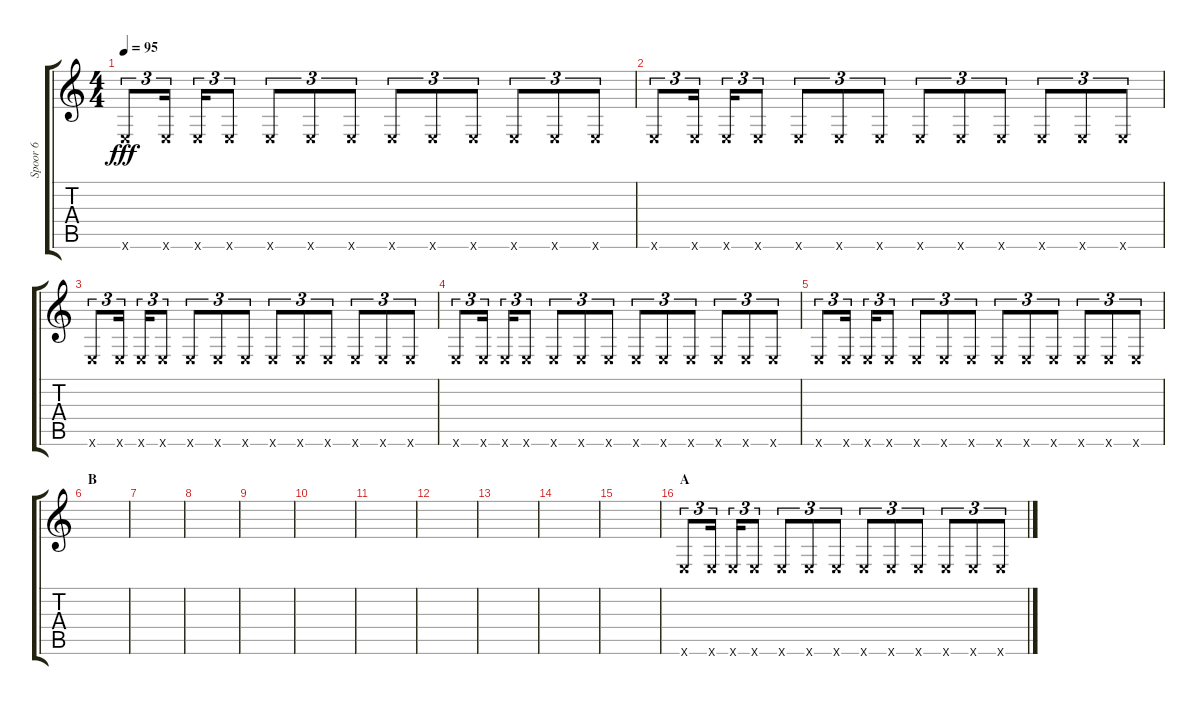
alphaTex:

\track ("Spoor 6" "Spoor 6") {instrument overdrivenguitar}
\staff {score tabs}
\tuning (E4 B3 G3 D3 A2 E2) {hide}
\ts (4 4)
\tempo 95
\clef g2
\ks c
0.6{x}.8{tu (3 2) dy fff} 0.6{x}.16{tu (3 2)} 0.6{x}.16{tu (3 2)} 0.6{x}.8{tu (3 2)} 0.6{x}.8{tu (3 2)} 0.6{x}.8{tu (3 2)} 0.6{x}.8{tu (3 2)} 0.6{x}.8{tu (3 2)} 0.6{x}.8{tu (3 2)} 0.6{x}.8{tu (3 2)} 0.6{x}.8{tu (3 2)} 0.6{x}.8{tu (3 2)} 0.6{x}.8{tu (3 2)} |
0.6{x}.8{tu (3 2)} 0.6{x}.16{tu (3 2)} 0.6{x}.16{tu (3 2)} 0.6{x}.8{tu (3 2)} 0.6{x}.8{tu (3 2)} 0.6{x}.8{tu (3 2)} 0.6{x}.8{tu (3 2)} 0.6{x}.8{tu (3 2)} 0.6{x}.8{tu (3 2)} 0.6{x}.8{tu (3 2)} 0.6{x}.8{tu (3 2)} 0.6{x}.8{tu (3 2)} 0.6{x}.8{tu (3 2)} |
0.6{x}.8{tu (3 2)} 0.6{x}.16{tu (3 2)} 0.6{x}.16{tu (3 2)} 0.6{x}.8{tu (3 2)} 0.6{x}.8{tu (3 2)} 0.6{x}.8{tu (3 2)} 0.6{x}.8{tu (3 2)} 0.6{x}.8{tu (3 2)} 0.6{x}.8{tu (3 2)} 0.6{x}.8{tu (3 2)} 0.6{x}.8{tu (3 2)} 0.6{x}.8{tu (3 2)} 0.6{x}.8{tu (3 2)} |
0.6{x}.8{tu (3 2)} 0.6{x}.16{tu (3 2)} 0.6{x}.16{tu (3 2)} 0.6{x}.8{tu (3 2)} 0.6{x}.8{tu (3 2)} 0.6{x}.8{tu (3 2)} 0.6{x}.8{tu (3 2)} 0.6{x}.8{tu (3 2)} 0.6{x}.8{tu (3 2)} 0.6{x}.8{tu (3 2)} 0.6{x}.8{tu (3 2)} 0.6{x}.8{tu (3 2)} 0.6{x}.8{tu (3 2)} |
0.6{x}.8{tu (3 2)} 0.6{x}.16{tu (3 2)} 0.6{x}.16{tu (3 2)} 0.6{x}.8{tu (3 2)} 0.6{x}.8{tu (3 2)} 0.6{x}.8{tu (3 2)} 0.6{x}.8{tu (3 2)} 0.6{x}.8{tu (3 2)} 0.6{x}.8{tu (3 2)} 0.6{x}.8{tu (3 2)} 0.6{x}.8{tu (3 2)} 0.6{x}.8{tu (3 2)} 0.6{x}.8{tu (3 2)} |
\section ("" "B")
|
|
|
|
|
|
|
|
|
|
\section ("" "A")
0.6{x}.8{tu (3 2)} 0.6{x}.16{tu (3 2)} 0.6{x}.16{tu (3 2)} 0.6{x}.8{tu (3 2)} 0.6{x}.8{tu (3 2)} 0.6{x}.8{tu (3 2)} 0.6{x}.8{tu (3 2)} 0.6{x}.8{tu (3 2)} 0.6{x}.8{tu (3 2)} 0.6{x}.8{tu (3 2)} 0.6{x}.8{tu (3 2)} 0.6{x}.8{tu (3 2)} 0.6{x}.8{tu (3 2)}
